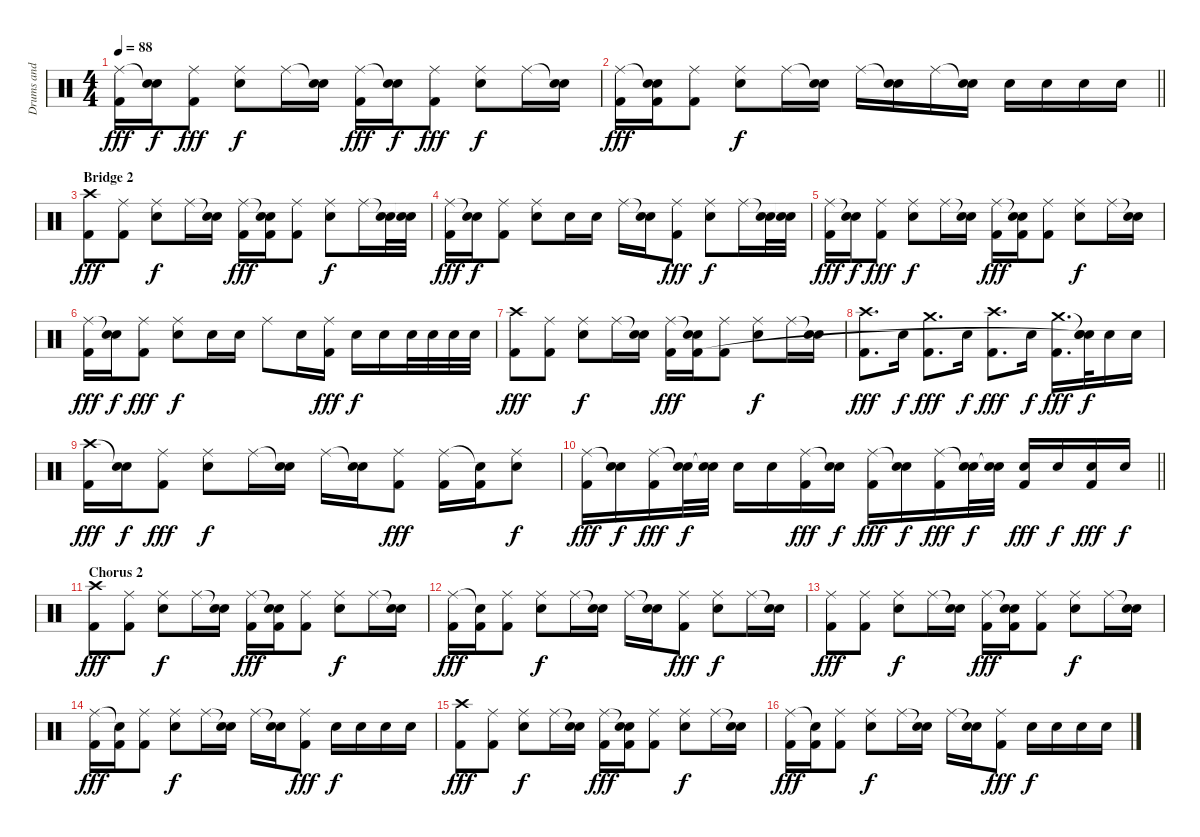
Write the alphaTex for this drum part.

\track ("Drums and Percussion" "Drums and ") {instrument percussion}
\staff {score}
\articulation defaults
\ts (4 4)
\tempo 88
\clef neutral
\ks c
("Ride (middle)" "Kick (hit) 2").16{dy fff} ("Snare (hit)"{t} "Snare (hit) 2").16{dy f} ("Ride (middle)" "Kick (hit) 2").8{dy fff} ("Ride (middle)" "Snare (hit) 2").8{dy f} "Ride (middle)".16 ("Snare (hit)"{t} "Snare (hit) 2").16 ("Ride (middle)" "Kick (hit) 2").16{dy fff} ("Snare (hit)"{t} "Snare (hit) 2").16{dy f} ("Ride (middle)" "Kick (hit) 2").8{dy fff} ("Ride (middle)" "Snare (hit) 2").8{dy f} "Ride (middle)".16 ("Snare (hit)"{t} "Snare (hit) 2").16 |
\barLineRight lightlight
("Ride (middle)" "Kick (hit) 2").16{dy fff} ("Snare (hit)"{t} "Snare (hit) 2" "Kick (hit) 2").16 ("Ride (middle)" "Kick (hit) 2").8 ("Ride (middle)" "Snare (hit) 2").8{dy f} "Ride (middle)".16 ("Snare (hit)"{t} "Snare (hit) 2").16 "Ride (middle)".16 ("Snare (hit)"{t} "Snare (hit) 2").16 "Ride (middle)".16 ("Snare (hit)"{t} "Snare (hit) 2").16 "Snare (hit) 2".16 "Snare (hit) 2".16 "Snare (hit) 2".16 "Snare (hit) 2".16 |
\section ("" "Bridge 2")
("Crash high (hit)" "Kick (hit) 2").8{dy fff} ("Ride (middle)" "Kick (hit) 2").8 ("Ride (middle)" "Snare (hit) 2").8{dy f} "Ride (middle)".16 ("Snare (hit)"{t} "Snare (hit) 2").16 ("Ride (middle)" "Kick (hit) 2").16{dy fff} ("Snare (hit)"{t} "Snare (hit) 2" "Kick (hit) 2").16 ("Ride (middle)" "Kick (hit) 2").8 ("Ride (middle)" "Snare (hit) 2").8{dy f} "Ride (middle)".16 ("Snare (hit)"{t} "Snare (hit) 2").32 ("Snare (hit)"{t} "Snare (hit) 2").32 |
("Ride (middle)" "Kick (hit) 2").16{dy fff} ("Snare (hit)"{t} "Snare (hit) 2").16{dy f} ("Ride (middle)" "Kick (hit) 2").8 ("Ride (middle)" "Snare (hit) 2").8 "Snare (hit) 2".16 "Snare (hit) 2".16 "Ride (middle)".16 ("Snare (hit)"{t} "Snare (hit) 2").16 ("Ride (middle)" "Kick (hit) 2").8{dy fff} ("Ride (middle)" "Snare (hit) 2").8{dy f} "Ride (middle)".16 ("Snare (hit)"{t} "Snare (hit) 2").32 ("Snare (hit)"{t} "Snare (hit) 2").32 |
("Ride (middle)" "Kick (hit) 2").16{dy fff} ("Snare (hit)"{t} "Snare (hit) 2").16{dy f} ("Ride (middle)" "Kick (hit) 2").8{dy fff} ("Ride (middle)" "Snare (hit) 2").8{dy f} "Ride (middle)".16 ("Snare (hit)"{t} "Snare (hit) 2").16 ("Ride (middle)" "Kick (hit) 2").16{dy fff} ("Snare (hit)"{t} "Snare (hit) 2" "Kick (hit) 2").16 ("Ride (middle)" "Kick (hit) 2").8 ("Ride (middle)" "Snare (hit) 2").8{dy f} "Ride (middle)".16 ("Snare (hit)"{t} "Snare (hit) 2").16 |
("Ride (middle)" "Kick (hit) 2").16{dy fff} ("Snare (hit)"{t} "Snare (hit) 2").16{dy f} ("Ride (middle)" "Kick (hit) 2").8{dy fff} ("Ride (middle)" "Snare (hit) 2").8{dy f} "Snare (hit) 2".16 "Snare (hit) 2".16 "Ride (middle)".8 "Snare (hit) 2".16 ("Ride (middle)" "Kick (hit) 2").16{dy fff} "Snare (hit) 2".16{dy f} "Snare (hit) 2".16 "Snare (hit) 2".32 "Snare (hit) 2".32 "Snare (hit) 2".32 "Snare (hit) 2".32 |
("Crash high (hit)" "Kick (hit) 2").8{dy fff} ("Ride (middle)" "Kick (hit) 2").8 ("Ride (middle)" "Snare (hit) 2").8{dy f} "Ride (middle)".16 ("Snare (hit)"{t} "Snare (hit) 2").16 ("Ride (middle)" "Kick (hit) 2").16{dy fff} ("Snare (hit)"{t} "Snare (hit) 2" "Kick (hit) 2").16 ("Ride (middle)" "Kick (hit) 2").8 ("Ride (middle)" "Snare (hit) 2").8{dy f} "Ride (middle)".16 ("Snare (hit)"{t} "Snare (hit) 2").16 |
("Crash high (hit)" "Kick (hit) 2").8{d dy fff} "Snare (hit) 2".16{dy f} ("Crash medium (hit)" "Kick (hit) 2").8{d dy fff} "Snare (hit) 2".16{dy f} ("Crash high (hit)" "Kick (hit) 2").8{d dy fff} "Snare (hit) 2".16{dy f} ("Crash medium (hit)" "Kick (hit) 2").16{d dy fff} ("Snare (hit)"{t} "Snare (hit) 2" "Snare (hit)"{t}).32{dy f} "Snare (hit) 2".16 "Snare (hit) 2".16 |
("Crash high (hit)" "Kick (hit) 2").16{dy fff} ("Snare (hit)"{t} "Snare (hit) 2").16{dy f} ("Ride (middle)" "Kick (hit) 2").8{dy fff} ("Ride (middle)" "Snare (hit) 2").8{dy f} "Ride (middle)".16 ("Snare (hit)"{t} "Snare (hit) 2").16 "Ride (middle)".16 ("Snare (hit)"{t} "Snare (hit) 2").16 ("Ride (middle)" "Kick (hit) 2").8{dy fff} ("Ride (middle)" "Kick (hit) 2").16 ("Snare (hit)"{t} "Kick (hit) 2").16 ("Ride (middle)" "Snare (hit) 2").8{dy f} |
\barLineRight lightlight
("Ride (middle)" "Kick (hit) 2").16{dy fff} ("Snare (hit)"{t} "Snare (hit) 2").16{dy f} ("Ride (middle)" "Kick (hit) 2").16{dy fff} ("Snare (hit)"{t} "Snare (hit) 2").32{dy f} ("Snare (hit)"{t} "Snare (hit) 2").32 "Snare (hit) 2".16 "Snare (hit) 2".16 ("Ride (middle)" "Kick (hit) 2").16{dy fff} ("Snare (hit)"{t} "Snare (hit) 2").16{dy f} ("Ride (middle)" "Kick (hit) 2").16{dy fff} ("Snare (hit)"{t} "Snare (hit) 2").16{dy f} ("Ride (middle)" "Kick (hit) 2").16{dy fff} ("Snare (hit)"{t} "Snare (hit) 2").32{dy f} ("Snare (hit)"{t} "Snare (hit) 2").32 ("Snare (hit) 2" "Kick (hit) 2").16{dy fff} "Snare (hit) 2".16{dy f} ("Snare (hit) 2" "Kick (hit) 2").16{dy fff} "Snare (hit) 2".16{dy f} |
\section ("" "Chorus 2")
("Crash high (hit)" "Kick (hit) 2").8{dy fff} ("Ride (middle)" "Kick (hit) 2").8 ("Ride (middle)" "Snare (hit) 2").8{dy f} "Ride (middle)".16 ("Snare (hit)"{t} "Snare (hit) 2").16 ("Ride (middle)" "Kick (hit) 2").16{dy fff} ("Snare (hit)"{t} "Snare (hit) 2" "Kick (hit) 2").16 ("Ride (middle)" "Kick (hit) 2").8 ("Ride (middle)" "Snare (hit) 2").8{dy f} "Ride (middle)".16 ("Snare (hit)"{t} "Snare (hit) 2").16 |
("Ride (middle)" "Kick (hit) 2").16{dy fff} ("Snare (hit)"{t} "Kick (hit) 2").16 ("Ride (middle)" "Kick (hit) 2").8 ("Ride (middle)" "Snare (hit) 2").8{dy f} "Ride (middle)".16 ("Snare (hit)"{t} "Snare (hit) 2").16 "Ride (middle)".16 ("Snare (hit)"{t} "Snare (hit) 2").16 ("Ride (middle)" "Kick (hit) 2").8{dy fff} ("Ride (middle)" "Snare (hit) 2").8{dy f} "Ride (middle)".16 ("Snare (hit)"{t} "Snare (hit) 2").16 |
("Ride (middle)" "Kick (hit) 2").8{dy fff} ("Ride (middle)" "Kick (hit) 2").8 ("Ride (middle)" "Snare (hit) 2").8{dy f} "Ride (middle)".16 ("Snare (hit)"{t} "Snare (hit) 2").16 ("Ride (middle)" "Kick (hit) 2").16{dy fff} ("Snare (hit)"{t} "Snare (hit) 2" "Kick (hit) 2").16 ("Ride (middle)" "Kick (hit) 2").8 ("Ride (middle)" "Snare (hit) 2").8{dy f} "Ride (middle)".16 ("Snare (hit)"{t} "Snare (hit) 2").16 |
("Ride (middle)" "Kick (hit) 2").16{dy fff} ("Snare (hit)"{t} "Kick (hit) 2").16 ("Ride (middle)" "Kick (hit) 2").8 ("Ride (middle)" "Snare (hit) 2").8{dy f} "Ride (middle)".16 ("Snare (hit)"{t} "Snare (hit) 2").16 "Ride (middle)".16 ("Snare (hit)"{t} "Snare (hit) 2").16 ("Ride (middle)" "Kick (hit) 2").8{dy fff} "Snare (hit) 2".16{dy f} "Snare (hit) 2".16 "Snare (hit) 2".16 "Snare (hit) 2".16 |
("Crash high (hit)" "Kick (hit) 2").8{dy fff} ("Ride (middle)" "Kick (hit) 2").8 ("Ride (middle)" "Snare (hit) 2").8{dy f} "Ride (middle)".16 ("Snare (hit)"{t} "Snare (hit) 2").16 ("Ride (middle)" "Kick (hit) 2").16{dy fff} ("Snare (hit)"{t} "Snare (hit) 2" "Kick (hit) 2").16 ("Ride (middle)" "Kick (hit) 2").8 ("Ride (middle)" "Snare (hit) 2").8{dy f} "Ride (middle)".16 ("Snare (hit)"{t} "Snare (hit) 2").16 |
("Ride (middle)" "Kick (hit) 2").16{dy fff} ("Snare (hit)"{t} "Kick (hit) 2").16 ("Ride (middle)" "Kick (hit) 2").8 ("Ride (middle)" "Snare (hit) 2").8{dy f} "Ride (middle)".16 ("Snare (hit)"{t} "Snare (hit) 2").16 "Ride (middle)".16 ("Snare (hit)"{t} "Snare (hit) 2").16 ("Ride (middle)" "Kick (hit) 2").8{dy fff} "Snare (hit) 2".16{dy f} "Snare (hit) 2".16 "Snare (hit) 2".16 "Snare (hit) 2".16
